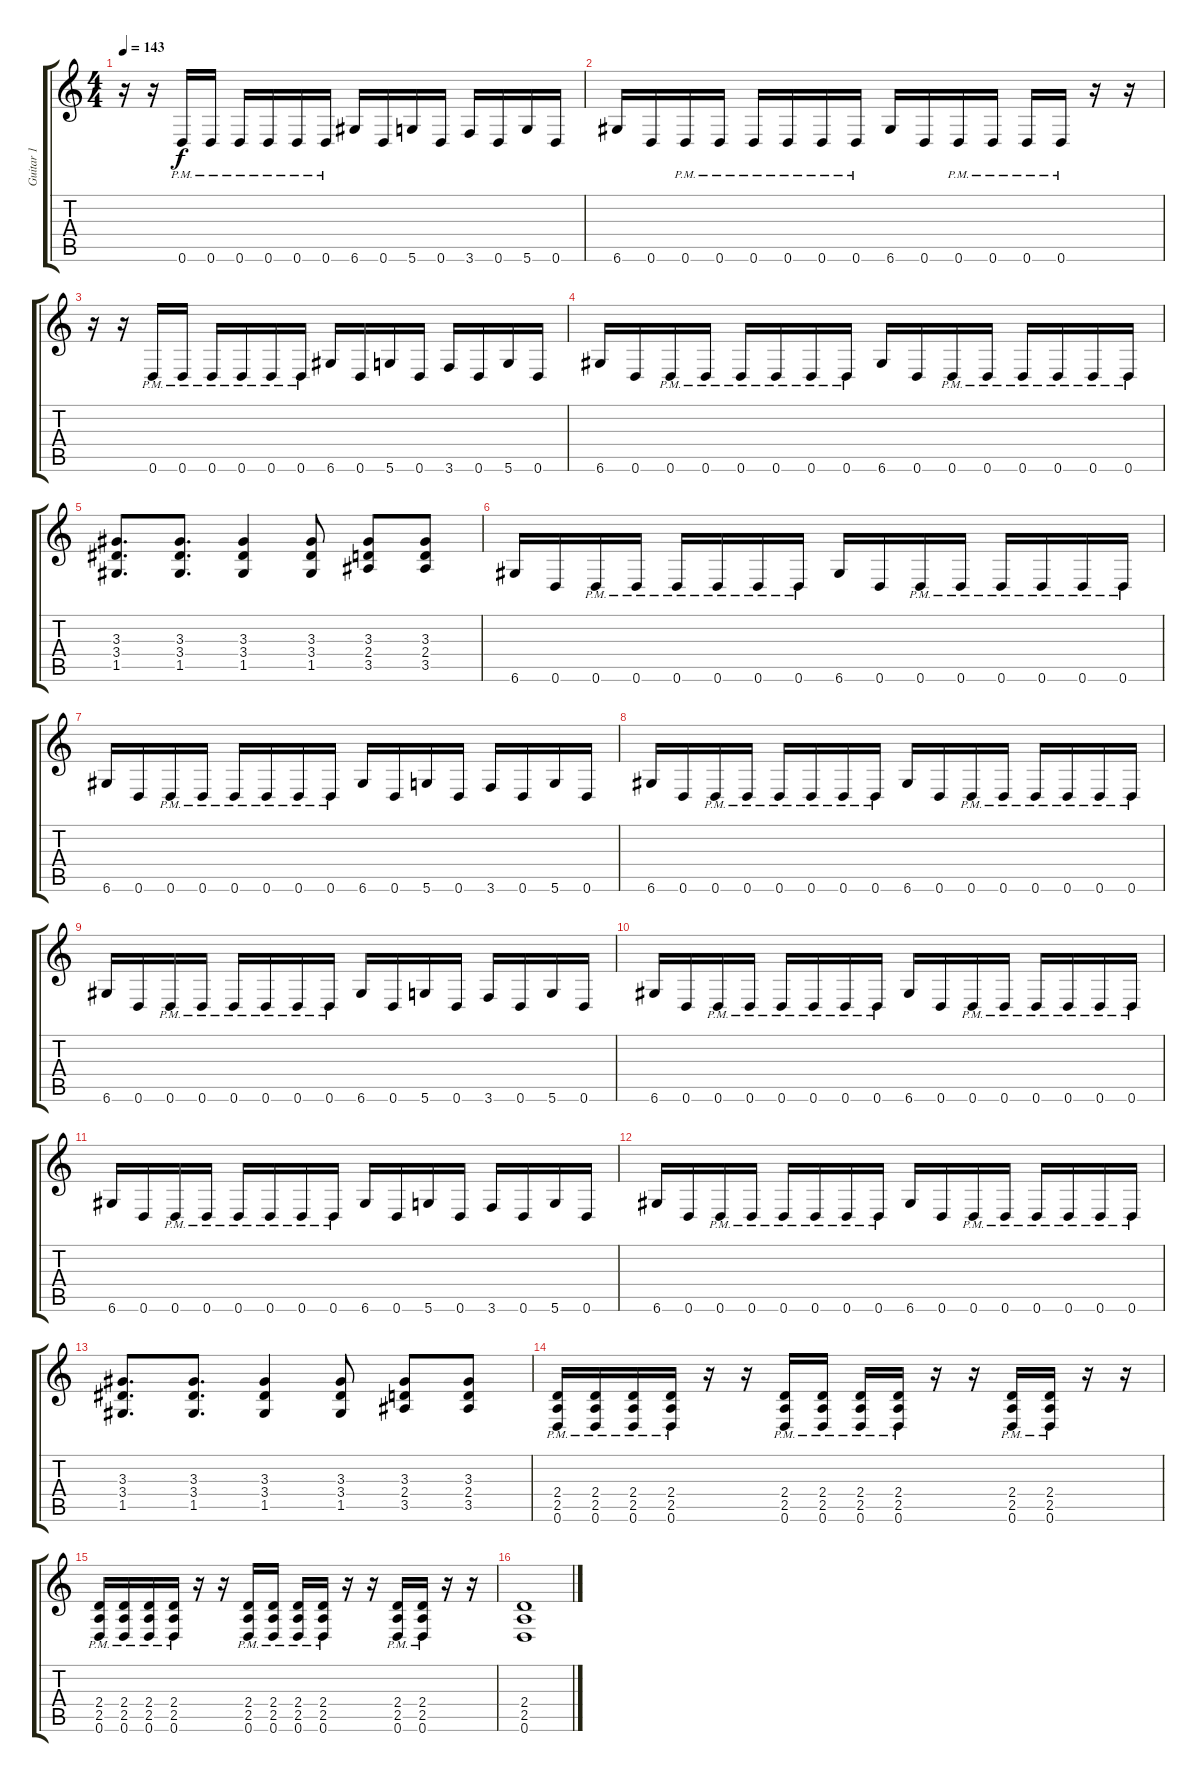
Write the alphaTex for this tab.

\track ("Guitar 1" "Guitar 1") {instrument distortionguitar}
\staff {score tabs}
\tuning (D4 A3 F3 C3 G2 D2) {hide}
\ts (4 4)
\tempo 143
\clef g2
\ks c
r.16{dy f} r.16 0.6{pm}.16 0.6{pm}.16 0.6{pm}.16 0.6{pm}.16 0.6{pm}.16 0.6{pm}.16 6.6.16 0.6.16 5.6.16 0.6.16 3.6.16 0.6.16 5.6.16 0.6.16 |
6.6.16 0.6.16 0.6{pm}.16 0.6{pm}.16 0.6{pm}.16 0.6{pm}.16 0.6{pm}.16 0.6{pm}.16 6.6.16 0.6.16 0.6{pm}.16 0.6{pm}.16 0.6{pm}.16 0.6{pm}.16 r.16 r.16 |
r.16 r.16 0.6{pm}.16 0.6{pm}.16 0.6{pm}.16 0.6{pm}.16 0.6{pm}.16 0.6{pm}.16 6.6.16 0.6.16 5.6.16 0.6.16 3.6.16 0.6.16 5.6.16 0.6.16 |
6.6.16 0.6.16 0.6{pm}.16 0.6{pm}.16 0.6{pm}.16 0.6{pm}.16 0.6{pm}.16 0.6{pm}.16 6.6.16 0.6.16 0.6{pm}.16 0.6{pm}.16 0.6{pm}.16 0.6{pm}.16 0.6{pm}.16 0.6{pm}.16 |
(3.3 3.4 1.5).8{d} (3.3 3.4 1.5).8{d} (3.3 3.4 1.5).4 (3.3 3.4 1.5).8 (3.3 2.4 3.5).8 (3.3 2.4 3.5).8 |
6.6.16 0.6.16 0.6{pm}.16 0.6{pm}.16 0.6{pm}.16 0.6{pm}.16 0.6{pm}.16 0.6{pm}.16 6.6.16 0.6.16 0.6{pm}.16 0.6{pm}.16 0.6{pm}.16 0.6{pm}.16 0.6{pm}.16 0.6{pm}.16 |
6.6.16 0.6.16 0.6{pm}.16 0.6{pm}.16 0.6{pm}.16 0.6{pm}.16 0.6{pm}.16 0.6{pm}.16 6.6.16 0.6.16 5.6.16 0.6.16 3.6.16 0.6.16 5.6.16 0.6.16 |
6.6.16 0.6.16 0.6{pm}.16 0.6{pm}.16 0.6{pm}.16 0.6{pm}.16 0.6{pm}.16 0.6{pm}.16 6.6.16 0.6.16 0.6{pm}.16 0.6{pm}.16 0.6{pm}.16 0.6{pm}.16 0.6{pm}.16 0.6{pm}.16 |
6.6.16 0.6.16 0.6{pm}.16 0.6{pm}.16 0.6{pm}.16 0.6{pm}.16 0.6{pm}.16 0.6{pm}.16 6.6.16 0.6.16 5.6.16 0.6.16 3.6.16 0.6.16 5.6.16 0.6.16 |
6.6.16 0.6.16 0.6{pm}.16 0.6{pm}.16 0.6{pm}.16 0.6{pm}.16 0.6{pm}.16 0.6{pm}.16 6.6.16 0.6.16 0.6{pm}.16 0.6{pm}.16 0.6{pm}.16 0.6{pm}.16 0.6{pm}.16 0.6{pm}.16 |
6.6.16 0.6.16 0.6{pm}.16 0.6{pm}.16 0.6{pm}.16 0.6{pm}.16 0.6{pm}.16 0.6{pm}.16 6.6.16 0.6.16 5.6.16 0.6.16 3.6.16 0.6.16 5.6.16 0.6.16 |
6.6.16 0.6.16 0.6{pm}.16 0.6{pm}.16 0.6{pm}.16 0.6{pm}.16 0.6{pm}.16 0.6{pm}.16 6.6.16 0.6.16 0.6{pm}.16 0.6{pm}.16 0.6{pm}.16 0.6{pm}.16 0.6{pm}.16 0.6{pm}.16 |
(3.3 3.4 1.5).8{d} (3.3 3.4 1.5).8{d} (3.3 3.4 1.5).4 (3.3 3.4 1.5).8 (3.3 2.4 3.5).8 (3.3 2.4 3.5).8 |
(2.4{pm} 2.5{pm} 0.6{pm}).16 (2.4{pm} 2.5{pm} 0.6{pm}).16 (2.4{pm} 2.5{pm} 0.6{pm}).16 (2.4{pm} 2.5{pm} 0.6{pm}).16 r.16 r.16 (2.4{pm} 2.5{pm} 0.6{pm}).16 (2.4{pm} 2.5{pm} 0.6{pm}).16 (2.4{pm} 2.5{pm} 0.6{pm}).16 (2.4{pm} 2.5{pm} 0.6{pm}).16 r.16 r.16 (2.4{pm} 2.5{pm} 0.6{pm}).16 (2.4{pm} 2.5{pm} 0.6{pm}).16 r.16 r.16 |
(2.4{pm} 2.5{pm} 0.6{pm}).16 (2.4{pm} 2.5{pm} 0.6{pm}).16 (2.4{pm} 2.5{pm} 0.6{pm}).16 (2.4{pm} 2.5{pm} 0.6{pm}).16 r.16 r.16 (2.4{pm} 2.5{pm} 0.6{pm}).16 (2.4{pm} 2.5{pm} 0.6{pm}).16 (2.4{pm} 2.5{pm} 0.6{pm}).16 (2.4{pm} 2.5{pm} 0.6{pm}).16 r.16 r.16 (2.4{pm} 2.5{pm} 0.6{pm}).16 (2.4{pm} 2.5{pm} 0.6{pm}).16 r.16 r.16 |
(2.4 2.5 0.6).1
